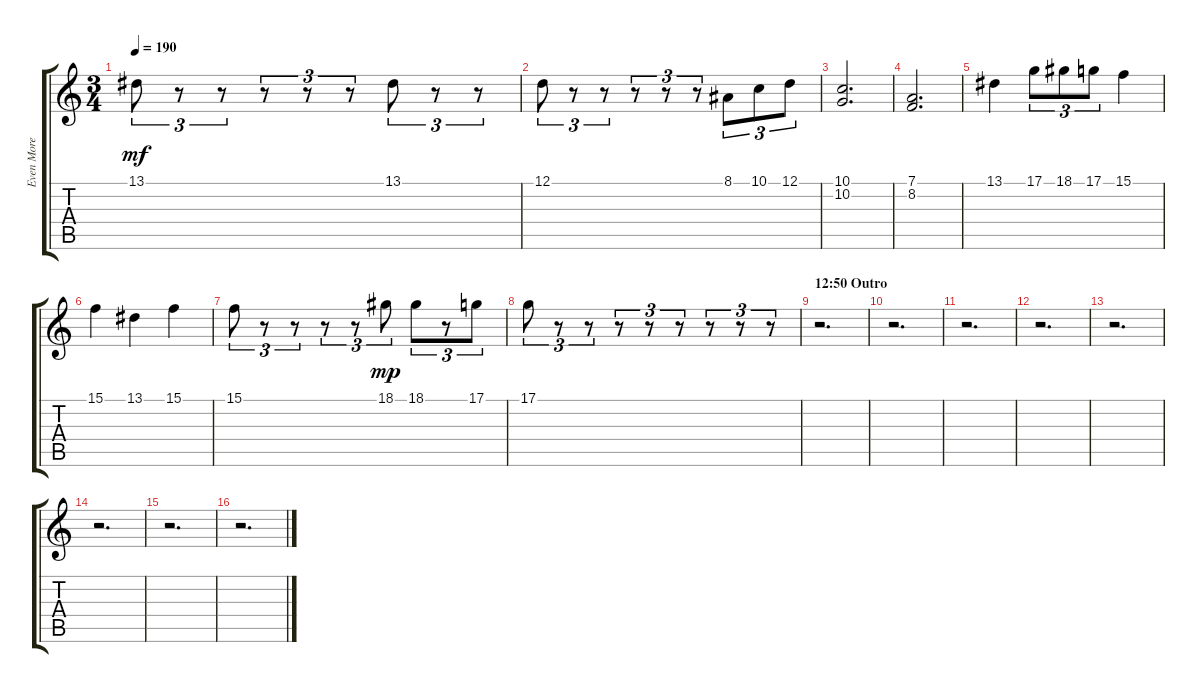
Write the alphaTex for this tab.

\track ("Even More Keys" "Even More ") {instrument orchestralharp}
\staff {score tabs}
\tuning (D4 A3 F3 C3 G2 C2) {hide}
\ts (3 4)
\tempo 190
\clef g2
\ks c
13.1.8{tu (3 2) dy mf} r.8{tu (3 2)} r.8{tu (3 2)} r.8{tu (3 2)} r.8{tu (3 2)} r.8{tu (3 2)} 13.1.8{tu (3 2)} r.8{tu (3 2)} r.8{tu (3 2)} |
12.1.8{tu (3 2)} r.8{tu (3 2)} r.8{tu (3 2)} r.8{tu (3 2)} r.8{tu (3 2)} r.8{tu (3 2)} 8.1.8{tu (3 2)} 10.1.8{tu (3 2)} 12.1.8{tu (3 2)} |
(10.1 10.2).2{d} |
(7.1 8.2).2{d} |
13.1.4 17.1.8{tu (3 2)} 18.1.8{tu (3 2)} 17.1.8{tu (3 2)} 15.1.4 |
15.1.4 13.1.4 15.1.4 |
15.1.8{tu (3 2)} r.8{tu (3 2)} r.8{tu (3 2)} r.8{tu (3 2)} r.8{tu (3 2)} 18.1.8{tu (3 2) dy mp} 18.1.8{tu (3 2)} r.8{tu (3 2)} 17.1.8{tu (3 2)} |
17.1.8{tu (3 2)} r.8{tu (3 2)} r.8{tu (3 2)} r.8{tu (3 2)} r.8{tu (3 2)} r.8{tu (3 2)} r.8{tu (3 2)} r.8{tu (3 2)} r.8{tu (3 2)} |
\section ("" "12:50 Outro")
r.2{d} |
r.2{d} |
r.2{d} |
r.2{d} |
r.2{d} |
r.2{d} |
r.2{d} |
r.2{d}
